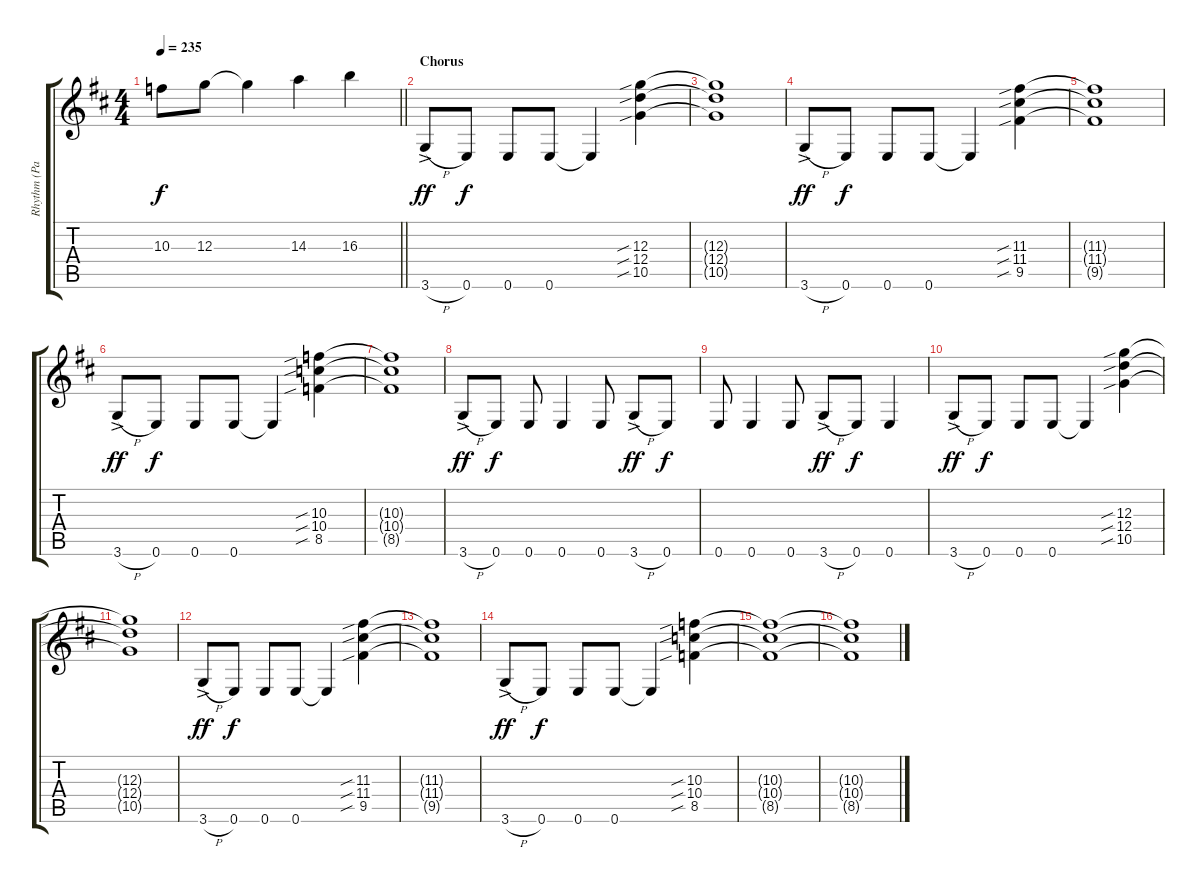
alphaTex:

\track ("Rhythm (Paul Stanley)" "Rhythm (Pa") {instrument distortionguitar}
\staff {score tabs}
\tuning (E4 B3 G3 D3 A2 E2) {hide}
\ts (4 4)
\tempo 235
\clef g2
\barLineRight lightlight
\ks d
10.3{t}.8{dy f} 12.3.8 12.3{t}.4 14.3.4 16.3.4 |
\section ("" "Chorus")
3.6{h ac}.8{dy ff} 0.6.8{dy f} 0.6.8 0.6.8 0.6{t}.4 (12.3{sib} 12.4{sib} 10.5{sib}).4 |
(12.3{t} 12.4{t} 10.5{t}).1 |
3.6{h ac}.8{dy ff} 0.6.8{dy f} 0.6.8 0.6.8 0.6{t}.4 (11.3{sib} 11.4{sib} 9.5{sib}).4 |
(11.3{t} 11.4{t} 9.5{t}).1 |
3.6{h ac}.8{dy ff} 0.6.8{dy f} 0.6.8 0.6.8 0.6{t}.4 (10.3{sib} 10.4{sib} 8.5{sib}).4 |
(10.3{t} 10.4{t} 8.5{t}).1 |
3.6{h ac}.8{dy ff} 0.6.8{dy f} 0.6.8 0.6.4 0.6.8 3.6{h ac}.8{dy ff} 0.6.8{dy f} |
0.6.8 0.6.4 0.6.8 3.6{h ac}.8{dy ff} 0.6.8{dy f} 0.6.4 |
3.6{h ac}.8{dy ff} 0.6.8{dy f} 0.6.8 0.6.8 0.6{t}.4 (12.3{sib} 12.4{sib} 10.5{sib}).4 |
(12.3{t} 12.4{t} 10.5{t}).1 |
3.6{h ac}.8{dy ff} 0.6.8{dy f} 0.6.8 0.6.8 0.6{t}.4 (11.3{sib} 11.4{sib} 9.5{sib}).4 |
(11.3{t} 11.4{t} 9.5{t}).1 |
3.6{h ac}.8{dy ff} 0.6.8{dy f} 0.6.8 0.6.8 0.6{t}.4 (10.3{sib} 10.4{sib} 8.5{sib}).4 |
(10.3{t} 10.4{t} 8.5{t}).1 |
(10.3{t} 10.4{t} 8.5{t}).1
